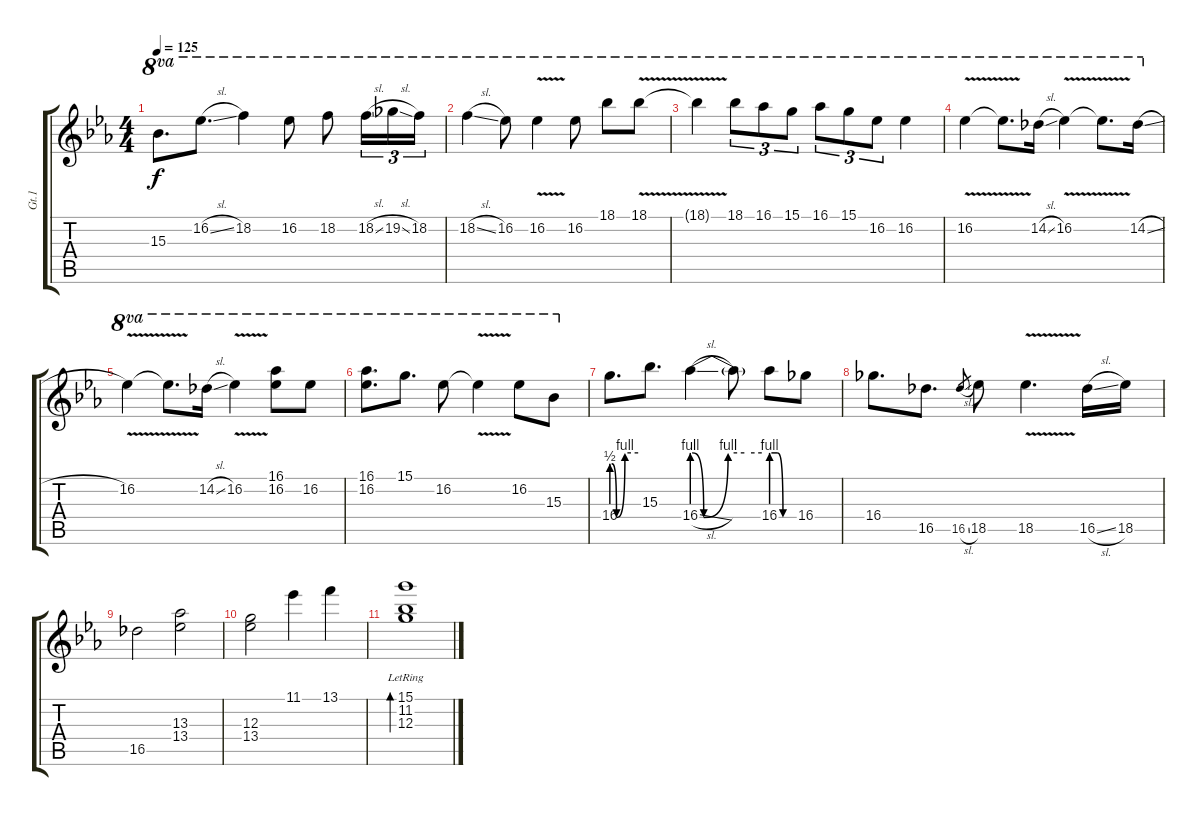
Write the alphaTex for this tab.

\track ("Gt.1" "Gt.1") {instrument distortionguitar}
\staff {score tabs}
\tuning (E4 B3 G3 D3 A2 E2) {hide}
\ts (4 4)
\tempo 125
\clef g2
\ks eb
15.3.8{d ot 8va dy f} 16.2{sl}.8{d ot 8va} 18.2.4{ot 8va} 16.2.8{ot 8va} 18.2.8{ot 8va} 18.2{sl}.16{tu (3 2) ot 8va} 19.2{sl}.16{tu (3 2) ot 8va} 18.2.16{tu (3 2) ot 8va} |
18.2{sl}.4{ot 8va} 16.2.8{ot 8va} 16.2{v}.4{ot 8va} 16.2.8{ot 8va} 18.1.8{ot 8va} 18.1{v}.8{ot 8va} |
18.1{t}.4{ot 8va} 18.1.8{tu (3 2) ot 8va} 16.1.8{tu (3 2) ot 8va} 15.1.8{tu (3 2) ot 8va} 16.1.8{tu (3 2) ot 8va} 15.1.8{tu (3 2) ot 8va} 16.2.8{tu (3 2) ot 8va} 16.2.4{ot 8va} |
16.2{v}.4{ot 8va} 16.2{t}.8{d ot 8va} 14.2{sl}.16{ot 8va} 16.2{v}.4{ot 8va} 16.2{t}.8{d ot 8va} 14.2{sl}.16{ot 8va} |
16.2{v}.4{ot 8va} 16.2{t}.8{d ot 8va} 14.2{sl}.16{ot 8va} 16.2{v}.4{ot 8va} (16.1 16.2).8{ot 8va} 16.2.8{ot 8va} |
(16.1 16.2).8{d ot 8va} 15.1.8{d ot 8va} 16.2.8{ot 8va} 16.2{v t}.4{ot 8va} 16.2.8{ot 8va} 15.3.8{ot 8va} |
16.4{be (custom 0 2 11 0 30 4 60 4)}.8{d} 15.3.8{d} 16.4{be (custom 0 4 10 0 31 4 45 4 60 4) sl}.4 16.4{t}.8 16.4{be (custom 0 4 15 4 31 0 60 0)}.8 16.4.8 |
16.4.8{d} 16.5.8{d} 16.5{sl}.8{gr} 18.5.8 18.5{v}.4{d} 16.5{sl}.16 18.5.16 |
16.5.2 (13.3 13.4).2 |
(12.3 13.4).2 11.1.4 13.1.4 |
(15.1{lr} 11.2{lr} 12.3{lr}).1{bd 480}
